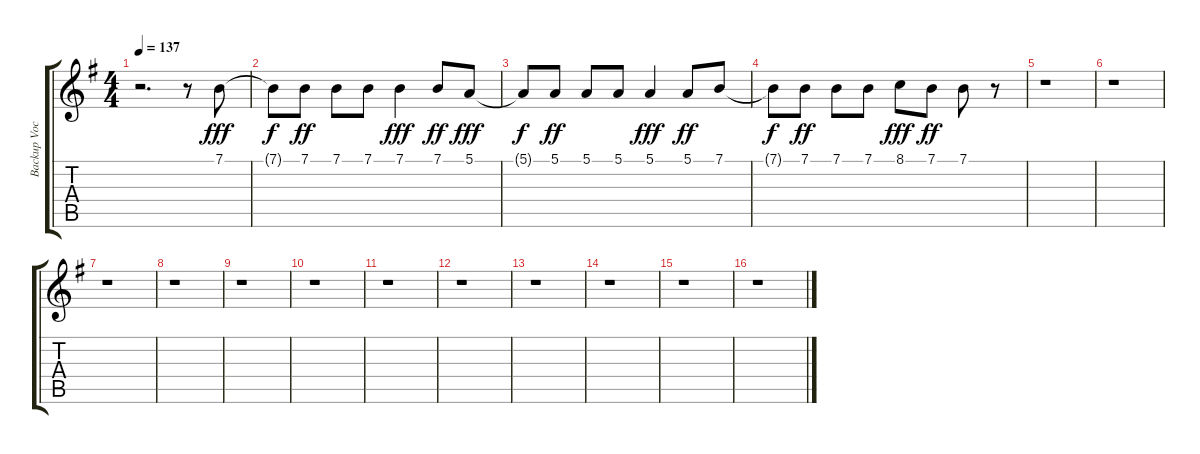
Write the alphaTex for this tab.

\track ("Backup Vocals" "Backup Voc") {instrument flute}
\staff {score tabs}
\tuning (E4 B3 G3 D3 A2 E2) {hide}
\ts (4 4)
\tempo 137
\clef g2
\ks g
r.2{d dy fff instrument flute} r.8 7.1.8 |
7.1{t}.8{dy f} 7.1.8{dy ff} 7.1.8 7.1.8 7.1.4{dy fff} 7.1.8{dy ff} 5.1.8{dy fff} |
5.1{t}.8{dy f} 5.1.8{dy ff} 5.1.8 5.1.8 5.1.4{dy fff} 5.1.8{dy ff} 7.1.8 |
7.1{t}.8{dy f} 7.1.8{dy ff} 7.1.8 7.1.8 8.1.8{dy fff} 7.1.8{dy ff} 7.1.8{volume 12} r.8 |
r.1 |
r.1 |
r.1 |
r.1 |
r.1 |
r.1 |
r.1 |
r.1 |
r.1 |
r.1 |
r.1 |
r.1
